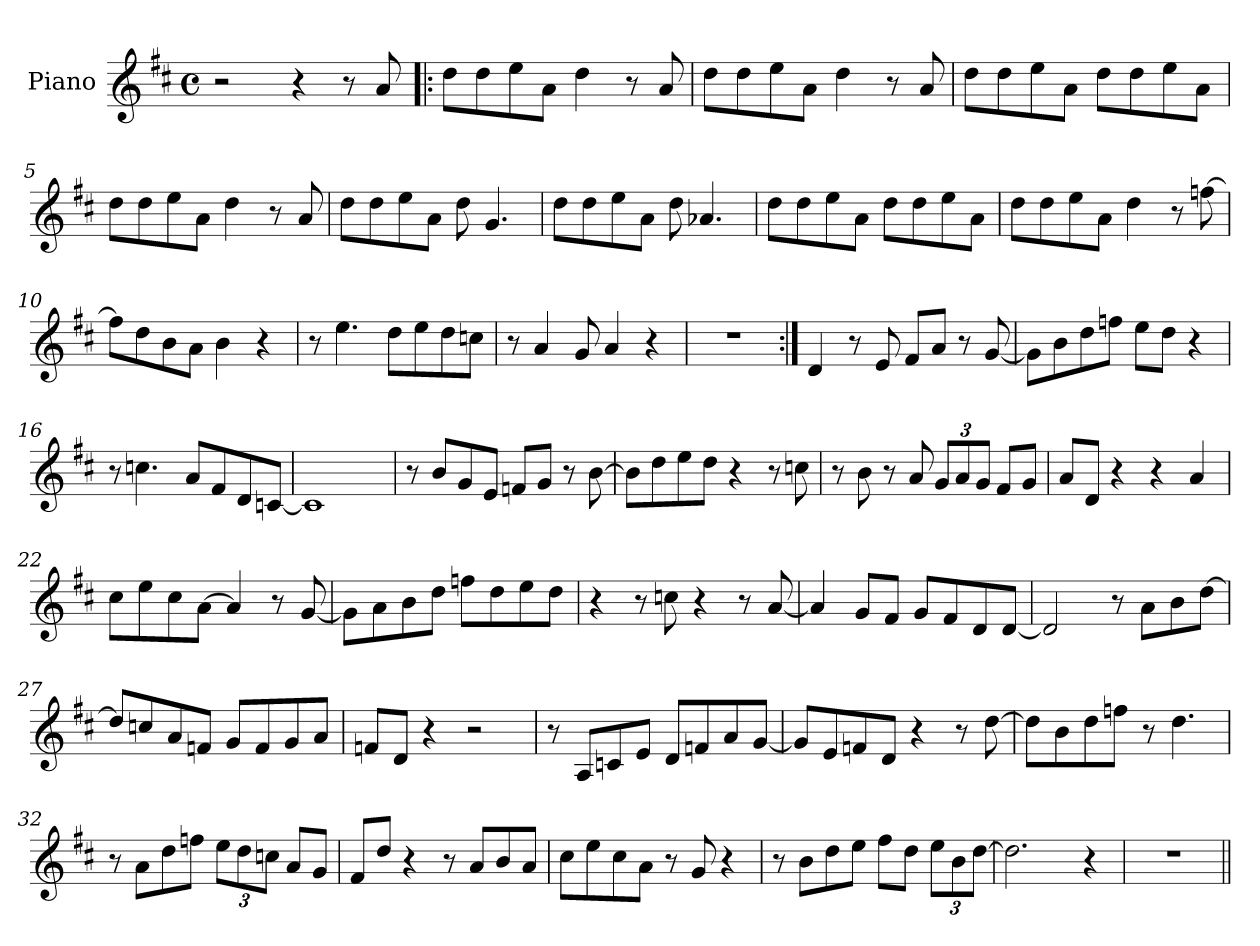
**kern
*part1
*staff1
*I"Piano
*I'Pno.
*clefG2
*k[f#c#]
*M4/4
*met(c)
=1
2r
4r
8r
8a/
=2!|:
8dd\L
8dd\
8ee\
8a\J
4dd\
8r
8a/
=3
8dd\L
8dd\
8ee\
8a\J
4dd\
8r
8a/
=4
8dd\L
8dd\
8ee\
8a\J
8dd\L
8dd\
8ee\
8a\J
=5
8dd\L
8dd\
8ee\
8a\J
4dd\
8r
8a/
=6
8dd\L
8dd\
8ee\
8a\J
8dd\
4.g/
!!LO:LB:g=z
=7
8dd\L
8dd\
8ee\
8a\J
8dd\
4.a-X/
=8
8dd\L
8dd\
8ee\
8a\J
8dd\L
8dd\
8ee\
8a\J
=9
8dd\L
8dd\
8ee\
8a\J
4dd\
8r
[8ffn\
=10
8ff\L]
8dd\
8b\
8a\J
4b\
4r
=11
8r
4.ee\
8dd\L
8ee\
8dd\
8ccn\J
=12
8r
4a/
8g/
4a/
4r
=13
1r
!!LO:LB:g=z
=14:|!
4d/
8r
8e/
8f#/L
8a/J
8r
[8g/
=15
8g\L]
8b\
8dd\
8ffn\J
8ee\L
8dd\J
4r
=16
8r
4.ccn\
8a/L
8f#/
8d/
[8cn/J
=17
1c]
=18
8r
8b/L
8g/
8e/J
8fn/L
8g/J
8r
[8b\
=19
8b\L]
8dd\
8ee\
8dd\J
4r
8r
8ccn\
!!LO:LB:g=z
=20
8r
8b\
8r
8a/
*Xbrackettup
12g/L
12a/
12g/J
8f#/L
8g/J
=21
8a/L
8d/J
4r
4r
4a/
=22
8cc#\L
8ee\
8cc#\
[8a\J
4a/]
8r
[8g/
=23
8g\L]
8a\
8b\
8dd\J
8ffn\L
8dd\
8ee\
8dd\J
=24
4r
8r
8ccn\
4r
8r
[8a/
=25
4a/]
8g/L
8f#/J
8g/L
8f#/
8d/
[8d/J
!!LO:LB:g=z
=26
2d/]
8r
8a\L
8b\
[8dd\J
=27
8dd/L]
8ccn/
8a/
8fn/J
8g/L
8f/
8g/
8a/J
=28
8fn/L
8d/J
4r
2r
=29
8r
8A/L
8cn/
8e/J
8d/L
8fn/
8a/
[8g/J
=30
8g/L]
8e/
8fn/
8d/J
4r
8r
[8dd\
=31
8dd\L]
8b\
8dd\
8ffn\J
8r
4.dd\
!!LO:LB:g=z
=32
8r
8a\L
8dd\
8ffn\J
12ee\L
12dd\
12ccn\J
8a/L
8g/J
=33
8f#/L
8dd/J
4r
8r
8a/L
8b/
8a/J
=34
8cc#\L
8ee\
8cc#\
8a\J
8r
8g/
4r
=35
8r
8b\L
8dd\
8ee\J
8ff#\L
8dd\J
12ee\L
12b\
[12dd\J
=36
2.dd\]
4r
=37
1r
=||
*-
